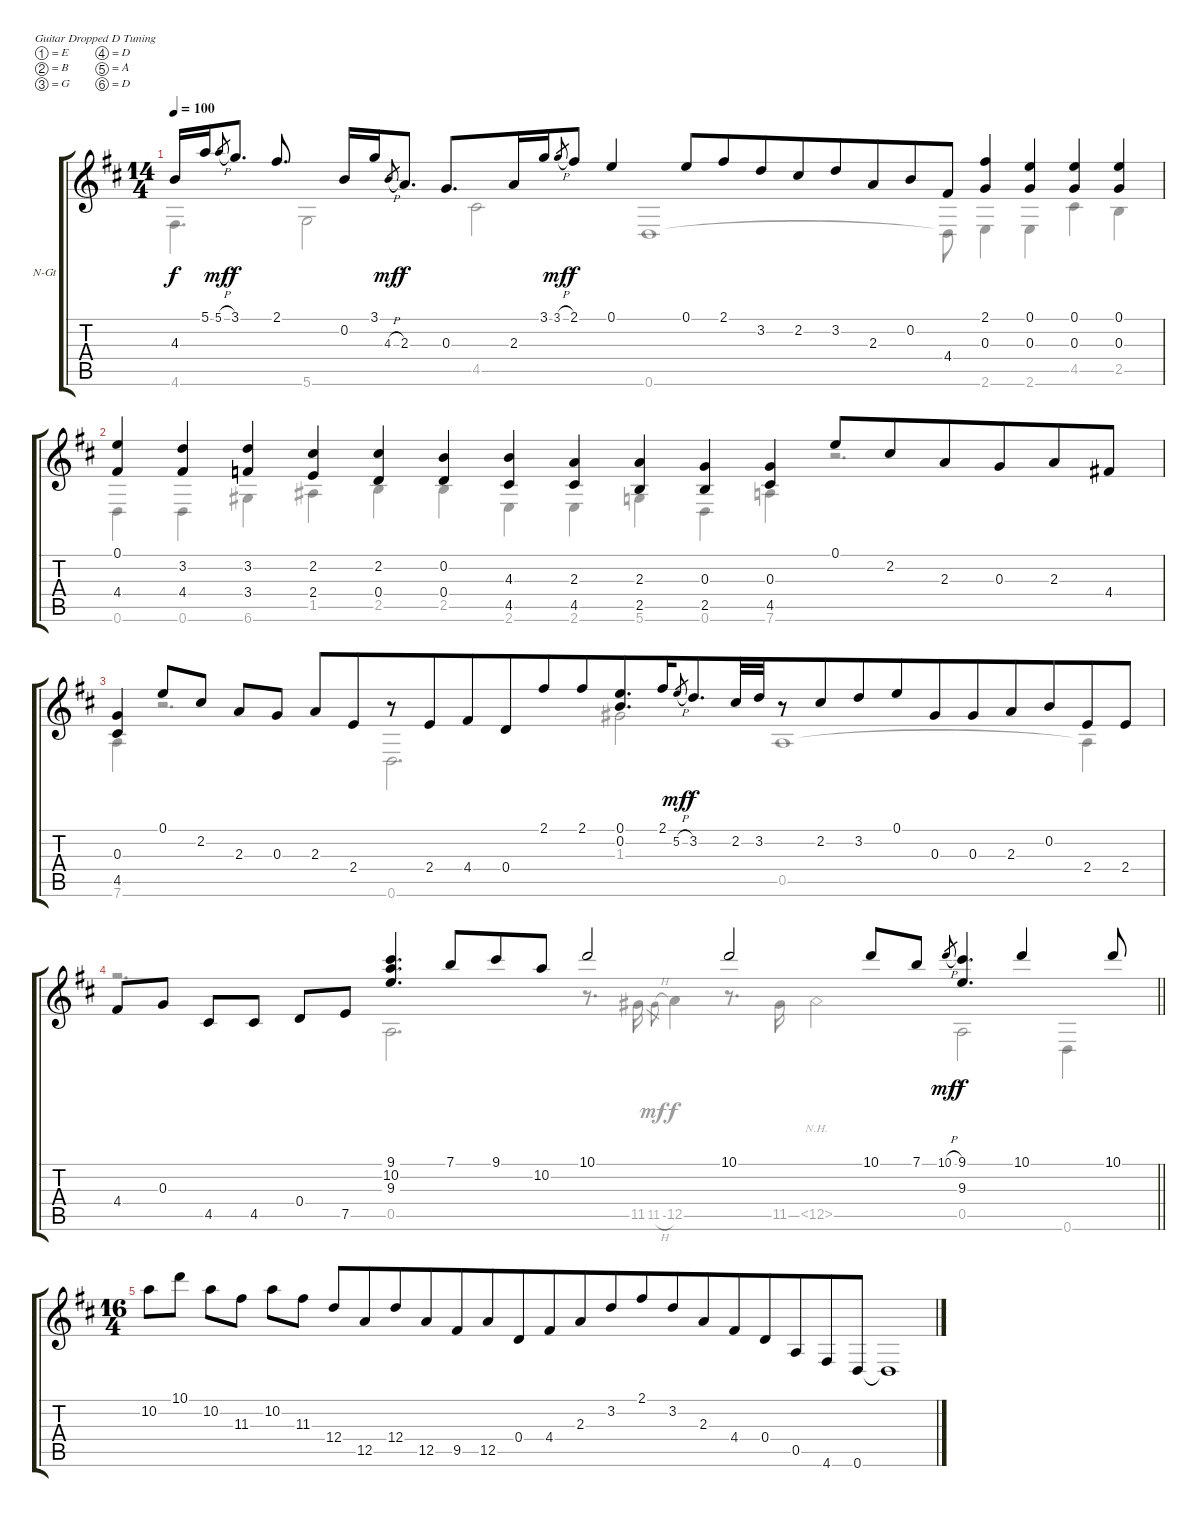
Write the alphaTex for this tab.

\bracketExtendMode groupsimilarinstruments
\firstSystemTrackNameOrientation horizontal
\otherSystemsTrackNameOrientation horizontal
\track ("Prelude" "N-Gt") {instrument acousticguitarnylon}
\staff {score tabs}
\tuning (E4 B3 G3 D3 A2 D2)
\voice
\ts (14 4)
\beaming (8 2 2 2 22)
\tempo 100
\clef g2
\ks d
4.3.16{dy f} 5.1.16 5.1{h}.8{gr dy mf} 3.1.8{d dy f} 2.1.8{d} 0.2.16 3.1.16 4.3{h}.8{gr dy mf} 2.3.8{d dy f} 0.3.8{d} 2.3.16 3.1.16 3.1{h}.8{gr dy mf} 2.1.8{dy f} 0.1.4 0.1.8 2.1.8 3.2.8 2.2.8 3.2.8 2.3.8 0.2.8 4.4.8 (2.1 0.3).4 (0.1 0.3).4 (0.1 0.3).4 (0.1 0.3).4 |
(0.1 4.4).4 (3.2 4.4).4 (3.2 3.4).4 (2.2 2.4).4 (2.2 0.4).4 (0.2 0.4).4 (4.3 4.5).4 (2.3 4.5).4 (2.3 2.5).4 (0.3 2.5).4 (0.3 4.5).4 0.1.8 2.2.8 2.3.8 0.3.8 2.3.8 4.4.8 |
(0.3 4.5).4 0.1.8 2.2.8 2.3.8 0.3.8 2.3.8 2.4.8 r.8 2.4.8 4.4.8 0.4.8 2.1.8 2.1.8 (0.1 0.2).8{d} 2.1.16 5.2{h}.8{gr dy mf} 3.2.8{d dy f} 2.2.32 3.2.32 r.8 2.2.8 3.2.8 0.1.8 0.3.8 0.3.8 2.3.8 0.2.8 2.4.8 2.4.8 |
\barLineRight lightlight
4.4.8 0.3.8 4.5.8 4.5.8 0.4.8 7.5.8 (9.1 10.2 9.3).4{d} 7.1.8 9.1.8 10.2.8 10.1.2 10.1.2 10.1.8 7.1.8 10.1{h}.8{gr dy mf} (9.1 9.3).4{d dy f} 10.1.4 10.1.8 |
\ts (16 4)
\beaming (8 2 2 2 26)
10.2.8 10.1.8 10.2.8 11.3.8 10.2.8 11.3.8 12.4.8 12.5.8 12.4.8 12.5.8 9.5.8 12.5.8 0.4.8 4.4.8 2.3.8 3.2.8 2.1.8 3.2.8 2.3.8 4.4.8 0.4.8 0.5.8 4.6.8 0.6.8 0.6{t}.1
\voice
\clef g2
\ottava regular
\simile none
\ks d
4.6{t}.4{d dy f} 5.6.2 4.5.2 0.6.1 0.6{t}.8 2.6.4 2.6.4 4.5.4 2.5.4 |
0.6.4 0.6.4 6.6.4 1.5.4 2.5.4 2.5.4 2.6.4 2.6.4 5.6.4 0.6.4 7.6.4 r.2{d} |
7.6.4 r.2{d} 0.6.2{d} 1.3.2 0.5.1 0.5{t}.4 |
\barLineRight lightlight
r.2{d} 0.5.2{d} r.8{d} 11.5.16 11.5{h}.8{gr dy mf} 12.5.4{dy f} r.8{d} 11.5.16 12.5{nh}.2 0.5.2 0.6.4 |
